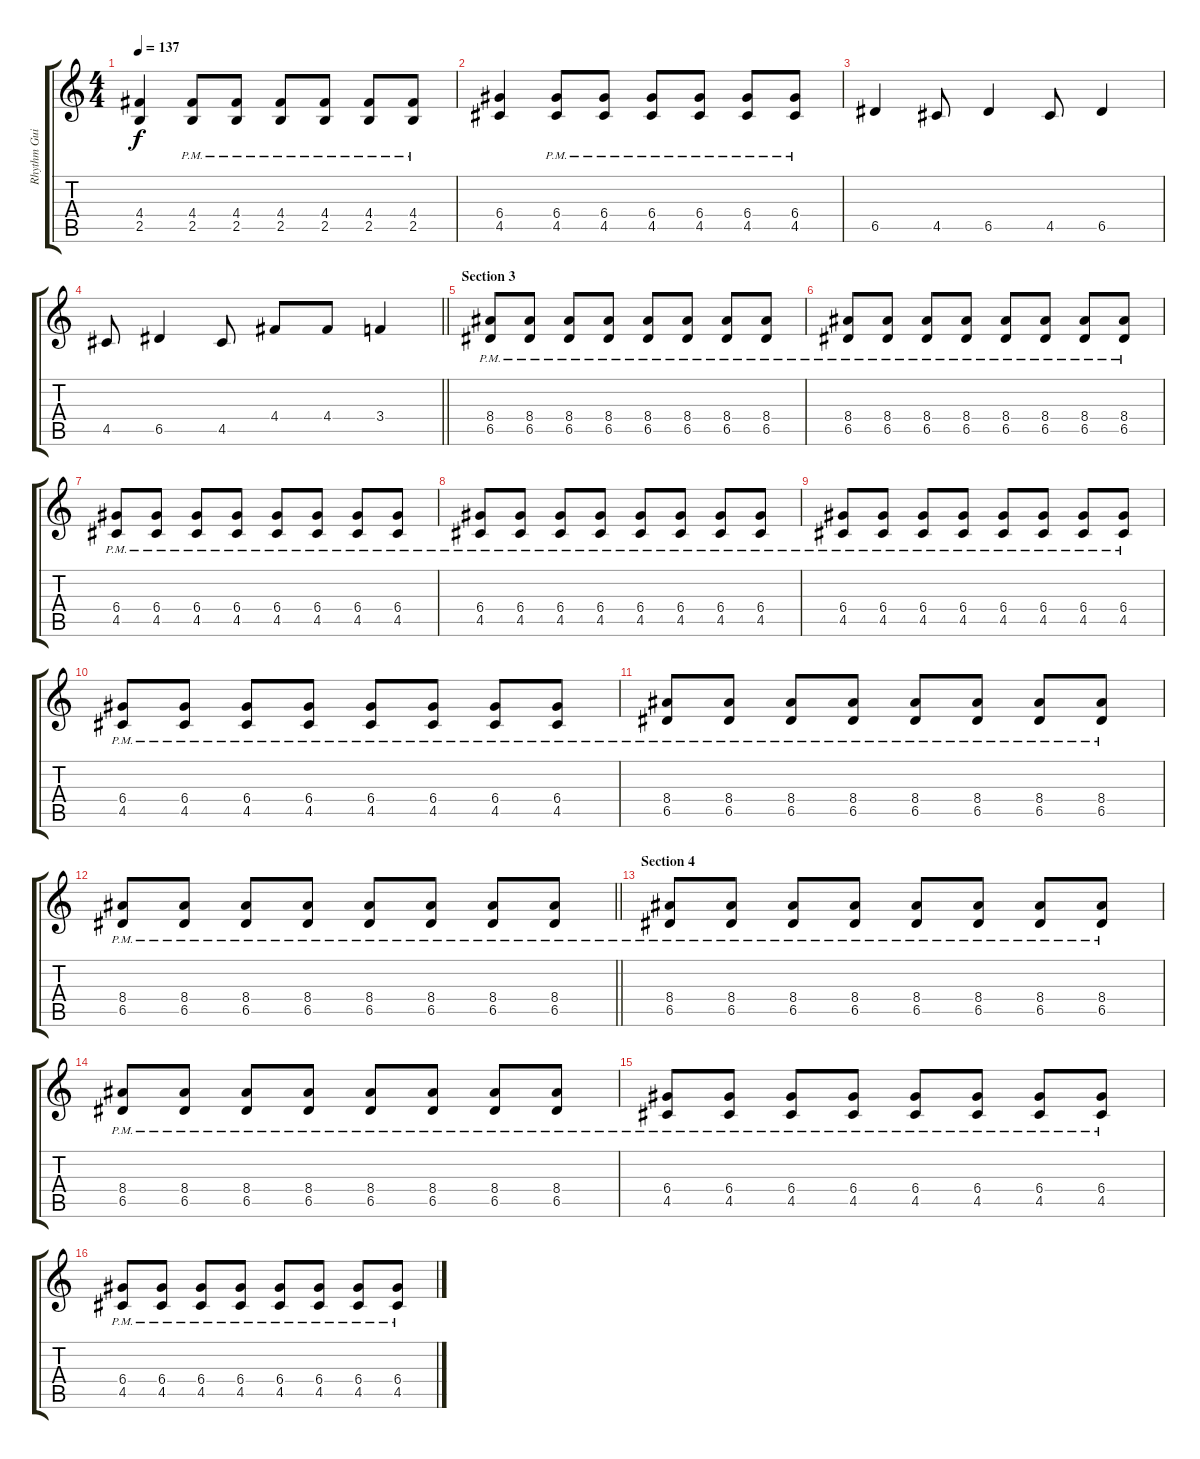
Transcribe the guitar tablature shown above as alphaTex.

\track ("Rhythm Guitar" "Rhythm Gui") {instrument overdrivenguitar}
\staff {score tabs}
\tuning (E4 B3 G3 D3 A2 E2) {hide}
\ts (4 4)
\tempo 137
\clef g2
\ks c
(4.4 2.5).4{dy f} (4.4{pm} 2.5{pm}).8 (4.4{pm} 2.5{pm}).8 (4.4{pm} 2.5{pm}).8 (4.4{pm} 2.5{pm}).8 (4.4{pm} 2.5{pm}).8 (4.4{pm} 2.5{pm}).8 |
(6.4 4.5).4 (6.4{pm} 4.5{pm}).8 (6.4{pm} 4.5{pm}).8 (6.4{pm} 4.5{pm}).8 (6.4{pm} 4.5{pm}).8 (6.4{pm} 4.5{pm}).8 (6.4{pm} 4.5{pm}).8 |
6.5.4 4.5.8 6.5.4 4.5.8 6.5.4 |
\barLineRight lightlight
4.5.8 6.5.4 4.5.8 4.4.8 4.4.8 3.4.4 |
\section ("" "Section 3")
(8.4{pm} 6.5{pm}).8 (8.4{pm} 6.5{pm}).8 (8.4{pm} 6.5{pm}).8 (8.4{pm} 6.5{pm}).8 (8.4{pm} 6.5{pm}).8 (8.4{pm} 6.5{pm}).8 (8.4{pm} 6.5{pm}).8 (8.4{pm} 6.5{pm}).8 |
(8.4{pm} 6.5{pm}).8 (8.4{pm} 6.5{pm}).8 (8.4{pm} 6.5{pm}).8 (8.4{pm} 6.5{pm}).8 (8.4{pm} 6.5{pm}).8 (8.4{pm} 6.5{pm}).8 (8.4{pm} 6.5{pm}).8 (8.4{pm} 6.5{pm}).8 |
(6.4{pm} 4.5{pm}).8 (6.4{pm} 4.5{pm}).8 (6.4{pm} 4.5{pm}).8 (6.4{pm} 4.5{pm}).8 (6.4{pm} 4.5{pm}).8 (6.4{pm} 4.5{pm}).8 (6.4{pm} 4.5{pm}).8 (6.4{pm} 4.5{pm}).8 |
(6.4{pm} 4.5{pm}).8 (6.4{pm} 4.5{pm}).8 (6.4{pm} 4.5{pm}).8 (6.4{pm} 4.5{pm}).8 (6.4{pm} 4.5{pm}).8 (6.4{pm} 4.5{pm}).8 (6.4{pm} 4.5{pm}).8 (6.4{pm} 4.5{pm}).8 |
(6.4{pm} 4.5{pm}).8 (6.4{pm} 4.5{pm}).8 (6.4{pm} 4.5{pm}).8 (6.4{pm} 4.5{pm}).8 (6.4{pm} 4.5{pm}).8 (6.4{pm} 4.5{pm}).8 (6.4{pm} 4.5{pm}).8 (6.4{pm} 4.5{pm}).8 |
(6.4{pm} 4.5{pm}).8 (6.4{pm} 4.5{pm}).8 (6.4{pm} 4.5{pm}).8 (6.4{pm} 4.5{pm}).8 (6.4{pm} 4.5{pm}).8 (6.4{pm} 4.5{pm}).8 (6.4{pm} 4.5{pm}).8 (6.4{pm} 4.5{pm}).8 |
(8.4{pm} 6.5{pm}).8 (8.4{pm} 6.5{pm}).8 (8.4{pm} 6.5{pm}).8 (8.4{pm} 6.5{pm}).8 (8.4{pm} 6.5{pm}).8 (8.4{pm} 6.5{pm}).8 (8.4{pm} 6.5{pm}).8 (8.4{pm} 6.5{pm}).8 |
\barLineRight lightlight
(8.4{pm} 6.5{pm}).8 (8.4{pm} 6.5{pm}).8 (8.4{pm} 6.5{pm}).8 (8.4{pm} 6.5{pm}).8 (8.4{pm} 6.5{pm}).8 (8.4{pm} 6.5{pm}).8 (8.4{pm} 6.5{pm}).8 (8.4{pm} 6.5{pm}).8 |
\section ("" "Section 4")
(8.4{pm} 6.5{pm}).8 (8.4{pm} 6.5{pm}).8 (8.4{pm} 6.5{pm}).8 (8.4{pm} 6.5{pm}).8 (8.4{pm} 6.5{pm}).8 (8.4{pm} 6.5{pm}).8 (8.4{pm} 6.5{pm}).8 (8.4{pm} 6.5{pm}).8 |
(8.4{pm} 6.5{pm}).8 (8.4{pm} 6.5{pm}).8 (8.4{pm} 6.5{pm}).8 (8.4{pm} 6.5{pm}).8 (8.4{pm} 6.5{pm}).8 (8.4{pm} 6.5{pm}).8 (8.4{pm} 6.5{pm}).8 (8.4{pm} 6.5{pm}).8 |
(6.4{pm} 4.5{pm}).8 (6.4{pm} 4.5{pm}).8 (6.4{pm} 4.5{pm}).8 (6.4{pm} 4.5{pm}).8 (6.4{pm} 4.5{pm}).8 (6.4{pm} 4.5{pm}).8 (6.4{pm} 4.5{pm}).8 (6.4{pm} 4.5{pm}).8 |
(6.4{pm} 4.5{pm}).8 (6.4{pm} 4.5{pm}).8 (6.4{pm} 4.5{pm}).8 (6.4{pm} 4.5{pm}).8 (6.4{pm} 4.5{pm}).8 (6.4{pm} 4.5{pm}).8 (6.4{pm} 4.5{pm}).8 (6.4{pm} 4.5{pm}).8
